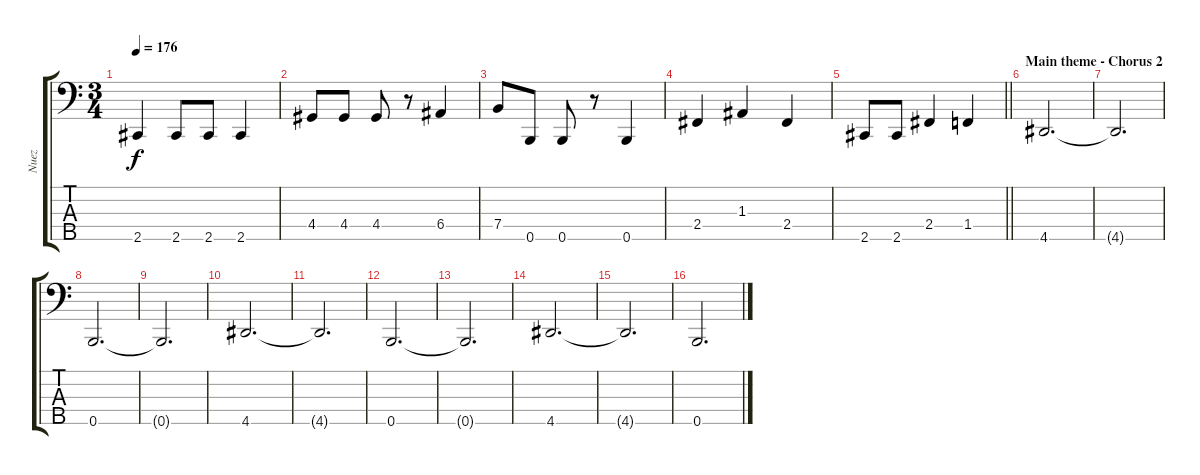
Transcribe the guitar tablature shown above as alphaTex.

\track ("Nuez" "Nuez") {instrument electricbassfinger}
\staff {score tabs}
\tuning (G2 D2 A1 E1 B0) {hide}
\ts (3 4)
\tempo 176
\clef f4
\ks c
2.5.4{dy f} 2.5.8 2.5.8 2.5.4 |
4.4.8 4.4.8 4.4.8 r.8 6.4.4 |
7.4.8 0.5.8 0.5.8 r.8 0.5.4 |
2.4.4 1.3.4 2.4.4 |
\barLineRight lightlight
2.5.8 2.5.8 2.4.4 1.4.4 |
\section ("" "Main theme - Chorus 2")
4.5.2{d} |
4.5{t}.2{d} |
0.5.2{d} |
0.5{t}.2{d} |
4.5.2{d} |
4.5{t}.2{d} |
0.5.2{d} |
0.5{t}.2{d} |
4.5.2{d} |
4.5{t}.2{d} |
0.5.2{d}
